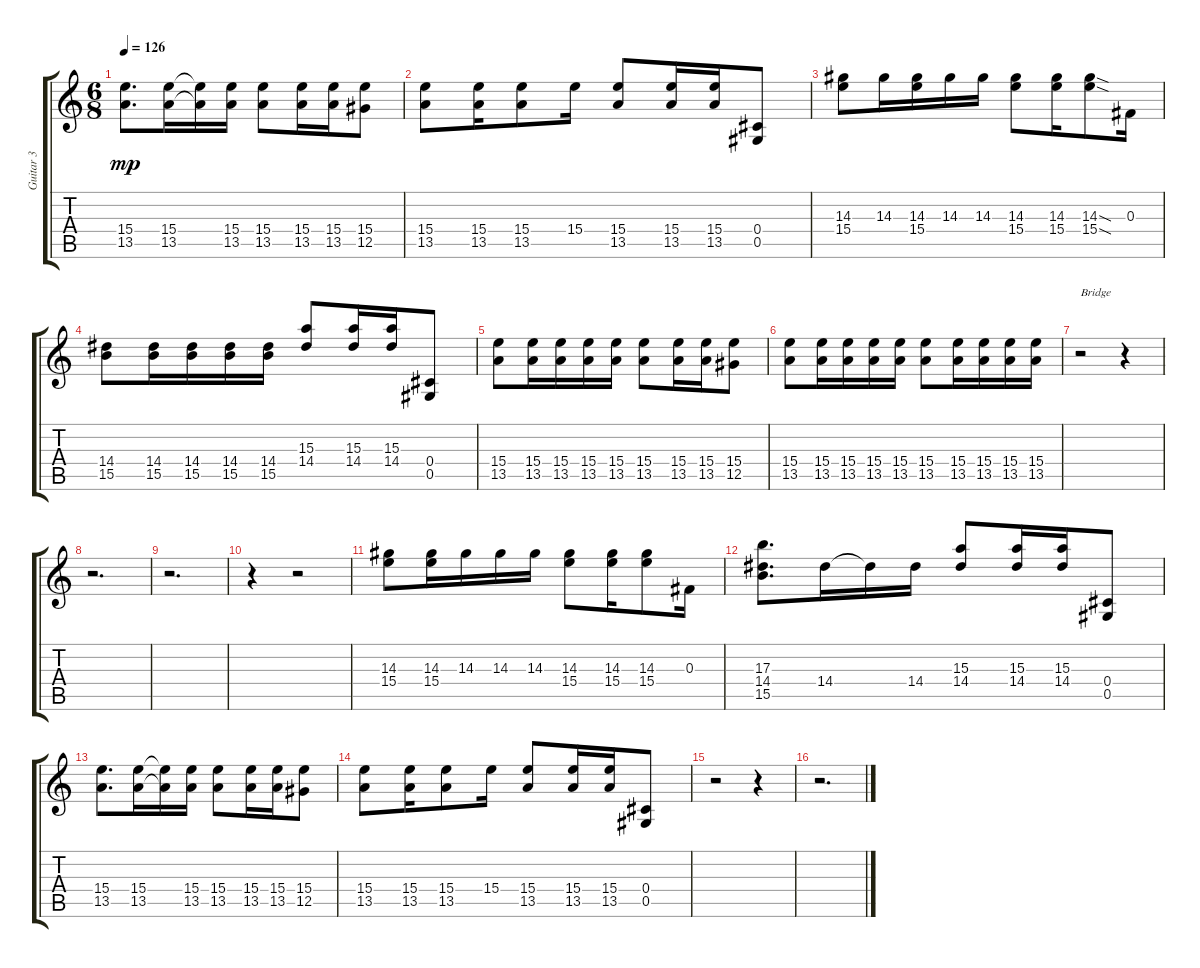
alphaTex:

\track ("Guitar 3" "Guitar 3") {instrument electricguitarclean}
\staff {score tabs}
\tuning (Eb4 Bb3 Gb3 Db3 Ab2 Db2) {hide}
\ts (6 8)
\tempo 126
\clef g2
\ks c
(15.4 13.5).8{d dy mp} (15.4 13.5).16 (15.4{t} 13.5{t}).16 (15.4 13.5).16 (15.4 13.5).8 (15.4 13.5).16 (15.4 13.5).16 (15.4 12.5).8 |
(15.4 13.5).8 (15.4 13.5).16 (15.4 13.5).8 15.4.16 (15.4 13.5).8 (15.4 13.5).16 (15.4 13.5).16 (0.4 0.5).8 |
(14.3 15.4).8 14.3.16 (14.3 15.4).16 14.3.16 14.3.16 (14.3 15.4).8 (14.3 15.4).16 (14.3{sod} 15.4{sod}).8 0.3.16 |
(14.4 15.5).8 (14.4 15.5).16 (14.4 15.5).16 (14.4 15.5).16 (14.4 15.5).16 (15.3 14.4).8 (15.3 14.4).16 (15.3 14.4).16 (0.4 0.5).8 |
(15.4 13.5).8 (15.4 13.5).16 (15.4 13.5).16 (15.4 13.5).16 (15.4 13.5).16 (15.4 13.5).8 (15.4 13.5).16 (15.4 13.5).16 (15.4 12.5).8 |
(15.4 13.5).8 (15.4 13.5).16 (15.4 13.5).16 (15.4 13.5).16 (15.4 13.5).16 (15.4 13.5).8 (15.4 13.5).16 (15.4 13.5).16 (15.4 13.5).16 (15.4 13.5).16 |
r.2{txt "Bridge"} r.4 |
r.2{d} |
r.2{d} |
r.4 r.2 |
(14.3 15.4).8 (14.3 15.4).16 14.3.16 14.3.16 14.3.16 (14.3 15.4).8 (14.3 15.4).16 (14.3 15.4).8 0.3.16 |
(17.3 14.4 15.5).8{d} 14.4.16 14.4{t}.16 14.4.16 (15.3 14.4).8 (15.3 14.4).16 (15.3 14.4).16 (0.4 0.5).8 |
(15.4 13.5).8{d} (15.4 13.5).16 (15.4{t} 13.5{t}).16 (15.4 13.5).16 (15.4 13.5).8 (15.4 13.5).16 (15.4 13.5).16 (15.4 12.5).8 |
(15.4 13.5).8 (15.4 13.5).16 (15.4 13.5).8 15.4.16 (15.4 13.5).8 (15.4 13.5).16 (15.4 13.5).16 (0.4 0.5).8 |
r.2 r.4 |
r.2{d}
